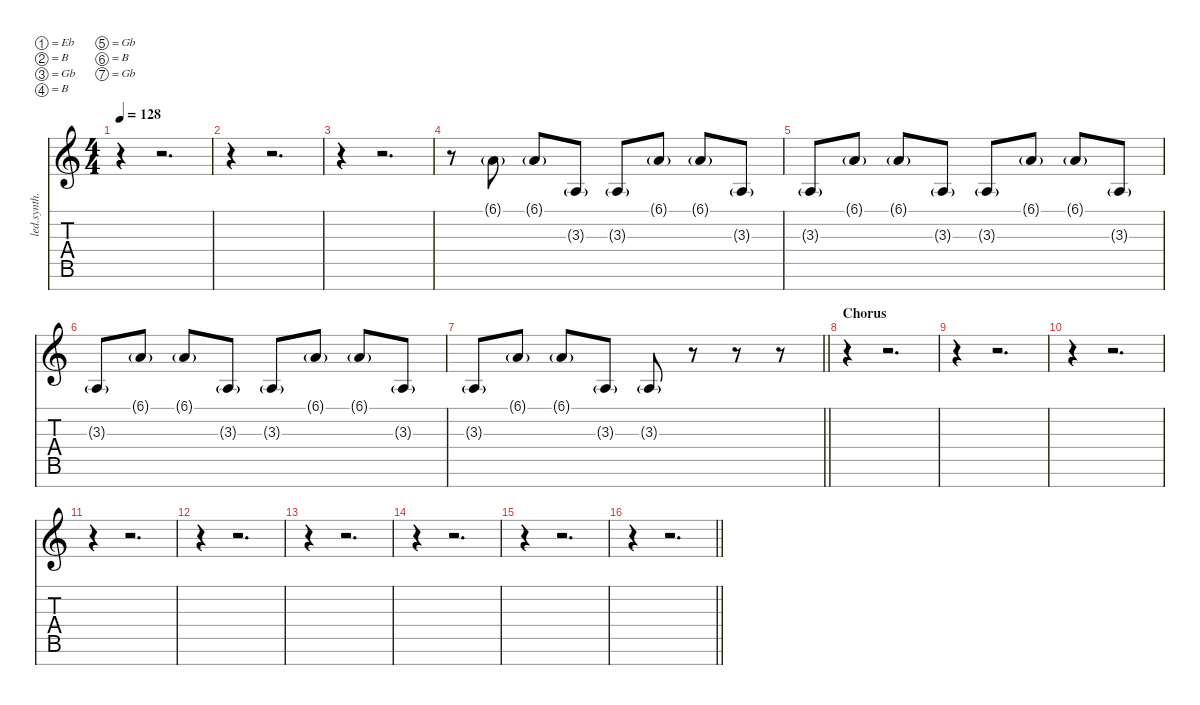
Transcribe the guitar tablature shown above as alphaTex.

\defaultSystemsLayout 4
\hideDynamics
\bracketExtendMode nobrackets
\otherSystemsTrackNameOrientation horizontal
\track ("Key" "led.synth.") {instrument lead2sawtooth}
\staff {score tabs}
\tuning (Eb4 B3 Gb3 B2 Gb2 B1 Gb1)
\ts (4 4)
\tempo 128
\clef g2
\ks c
r.4{dy f beam Down} r.2{d beam Down} |
r.4{beam Down} r.2{d beam Down} |
r.4{beam Down} r.2{d beam Down} |
r.8{instrument lead2sawtooth beam Down} 6.1{g}.8{beam Up} 6.1{g}.8{beam Up} 3.3{g}.8{beam Up} 3.3{g}.8{beam Up} 6.1{g}.8{beam Up} 6.1{g}.8{beam Up} 3.3{g}.8{beam Up} |
3.3{g}.8{beam Up} 6.1{g}.8{beam Up} 6.1{g}.8{beam Up} 3.3{g}.8{beam Up} 3.3{g}.8{beam Up} 6.1{g}.8{beam Up} 6.1{g}.8{beam Up} 3.3{g}.8{beam Up} |
3.3{g}.8{beam Up} 6.1{g}.8{beam Up} 6.1{g}.8{beam Up} 3.3{g}.8{beam Up} 3.3{g}.8{beam Up} 6.1{g}.8{beam Up} 6.1{g}.8{beam Up} 3.3{g}.8{beam Up} |
\barLineRight lightlight
3.3{g}.8{beam Up} 6.1{g}.8{beam Up} 6.1{g}.8{beam Up} 3.3{g}.8{beam Up} 3.3{g}.8{beam Up} r.8{beam Up} r.8{beam Up} r.8{beam Up} |
\section ("" "Chorus")
r.4{beam Down} r.2{d beam Down} |
r.4{beam Down} r.2{d beam Down} |
r.4{beam Down} r.2{d beam Down} |
r.4{beam Down} r.2{d beam Down} |
r.4{beam Down} r.2{d beam Down} |
r.4{beam Down} r.2{d beam Down} |
r.4{beam Down} r.2{d beam Down} |
r.4{beam Down} r.2{d beam Down} |
\barLineRight lightlight
r.4{beam Down} r.2{d beam Down}
